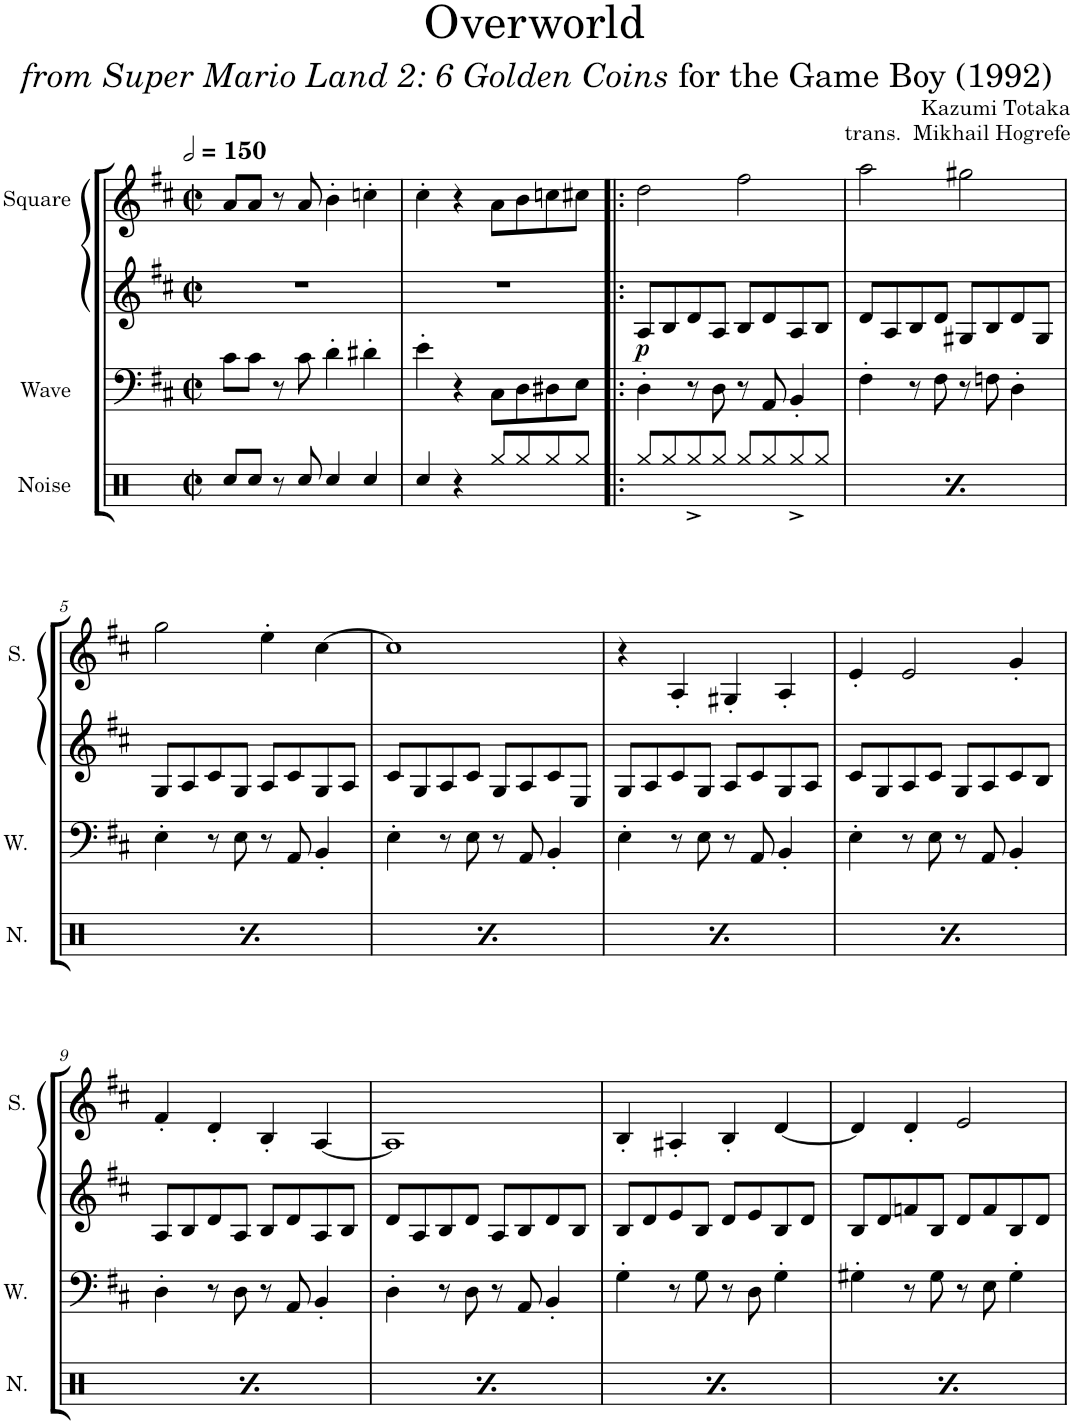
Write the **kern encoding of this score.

**kern	**kern	**kern	**dynam	**kern
*part4	*part3	*part2	*part2	*part1
*staff4	*staff3	*staff2	*staff2	*staff1
*I"Noise	*I"Wave	*I"Square Synthesizer	*	*I"Square
*I'N.	*I'W.	*	*	*I'S.
*clefX	*clefF4	*clefG2	*	*clefG2
*k[]	*k[f#c#]	*k[f#c#]	*	*k[f#c#]
*M2/2	*M2/2	*M2/2	*	*M2/2
*met(c|)	*met(c|)	*met(c|)	*	*met(c|)
*MM300	*MM300	*MM300	*	*MM300
=1	=1	=1	=1	=1
8Rcc/L	8c#\L	1r	.	8a/L
8Rcc/J	8c#\J	.	.	8a/J
8r	8r	.	.	8r
8Rcc/	8c#\	.	.	8a/
4Rcc/	4d'\	.	.	4b'\
4Rcc/	4d#X'\	.	.	4ccn'\
=2	=2	=2	=2	=2
4Rcc/	4e'\	1r	.	4cc#'\
4r	4r	.	.	4r
8Rgg/L	8C#\L	.	.	8a\L
8Rgg/	8D\	.	.	8b\
8Rgg/	8D#X\	.	.	8ccn\
8Rgg/J	8E\J	.	.	8cc#X\J
=3!|:	=3!|:	=3!|:	=3!|:	=3!|:
!	!	!	!LO:DY:b	!
8Rgg/L	4D'\	8A/L	p	2dd\
8Rgg/	.	8B/	.	.
8Rgg^/	8r	8d/	.	.
8Rgg/J	8D\	8A/J	.	.
8Rgg/L	8r	8B/L	.	2ff#\
8Rgg/	8AA/	8d/	.	.
8Rgg^/	4BB'/	8A/	.	.
8Rgg/J	.	8B/J	.	.
=4	=4	=4	=4	=4
8Rgg/L	4F#'\	8d/L	.	2aa\
8Rgg/	.	8A/	.	.
8Rgg^/	8r	8B/	.	.
8Rgg/J	8F#\	8d/J	.	.
8Rgg/L	8r	8G#X/L	.	2gg#X\
8Rgg/	8Fn\	8B/	.	.
8Rgg^/	4D'\	8d/	.	.
8Rgg/J	.	8G#/J	.	.
!!LO:LB:g=z
=5	=5	=5	=5	=5
8Rgg/L	4E'\	8G/L	.	2gg\
8Rgg/	.	8A/	.	.
8Rgg^/	8r	8c#/	.	.
8Rgg/J	8E\	8G/J	.	.
8Rgg/L	8r	8A/L	.	4ee'\
8Rgg/	8AA/	8c#/	.	.
8Rgg^/	4BB'/	8G/	.	[4cc#\
8Rgg/J	.	8A/J	.	.
=6	=6	=6	=6	=6
8Rgg/L	4E'\	8c#/L	.	1cc#]
8Rgg/	.	8G/	.	.
8Rgg^/	8r	8A/	.	.
8Rgg/J	8E\	8c#/J	.	.
8Rgg/L	8r	8G/L	.	.
8Rgg/	8AA/	8A/	.	.
8Rgg^/	4BB'/	8c#/	.	.
8Rgg/J	.	8E/J	.	.
=7	=7	=7	=7	=7
8Rgg/L	4E'\	8G/L	.	4r
8Rgg/	.	8A/	.	.
8Rgg^/	8r	8c#/	.	4A'/
8Rgg/J	8E\	8G/J	.	.
8Rgg/L	8r	8A/L	.	4G#X'/
8Rgg/	8AA/	8c#/	.	.
8Rgg^/	4BB'/	8G/	.	4A'/
8Rgg/J	.	8A/J	.	.
=8	=8	=8	=8	=8
8Rgg/L	4E'\	8c#/L	.	4e'/
8Rgg/	.	8G/	.	.
8Rgg^/	8r	8A/	.	2e/
8Rgg/J	8E\	8c#/J	.	.
8Rgg/L	8r	8G/L	.	.
8Rgg/	8AA/	8A/	.	.
8Rgg^/	4BB'/	8c#/	.	4g'/
8Rgg/J	.	8B/J	.	.
!!LO:LB:g=z
=9	=9	=9	=9	=9
8Rgg/L	4D'\	8A/L	.	4f#'/
8Rgg/	.	8B/	.	.
8Rgg^/	8r	8d/	.	4d'/
8Rgg/J	8D\	8A/J	.	.
8Rgg/L	8r	8B/L	.	4B'/
8Rgg/	8AA/	8d/	.	.
8Rgg^/	4BB'/	8A/	.	[4A/
8Rgg/J	.	8B/J	.	.
=10	=10	=10	=10	=10
8Rgg/L	4D'\	8d/L	.	1A]
8Rgg/	.	8A/	.	.
8Rgg^/	8r	8B/	.	.
8Rgg/J	8D\	8d/J	.	.
8Rgg/L	8r	8A/L	.	.
8Rgg/	8AA/	8B/	.	.
8Rgg^/	4BB'/	8d/	.	.
8Rgg/J	.	8B/J	.	.
=11	=11	=11	=11	=11
8Rgg/L	4G'\	8B/L	.	4B'/
8Rgg/	.	8d/	.	.
8Rgg^/	8r	8e/	.	4A#X'/
8Rgg/J	8G\	8B/J	.	.
8Rgg/L	8r	8d/L	.	4B'/
8Rgg/	8D\	8e/	.	.
8Rgg^/	4G'\	8B/	.	[4d/
8Rgg/J	.	8d/J	.	.
=12	=12	=12	=12	=12
8Rgg/L	4G#X'\	8B/L	.	4d/]
8Rgg/	.	8d/	.	.
8Rgg^/	8r	8fn/	.	4d'/
8Rgg/J	8G#\	8B/J	.	.
8Rgg/L	8r	8d/L	.	2e/
8Rgg/	8E\	8f/	.	.
8Rgg^/	4G#'\	8B/	.	.
8Rgg/J	.	8d/J	.	.
=	=	=	=	=
*-	*-	*-	*-	*-
